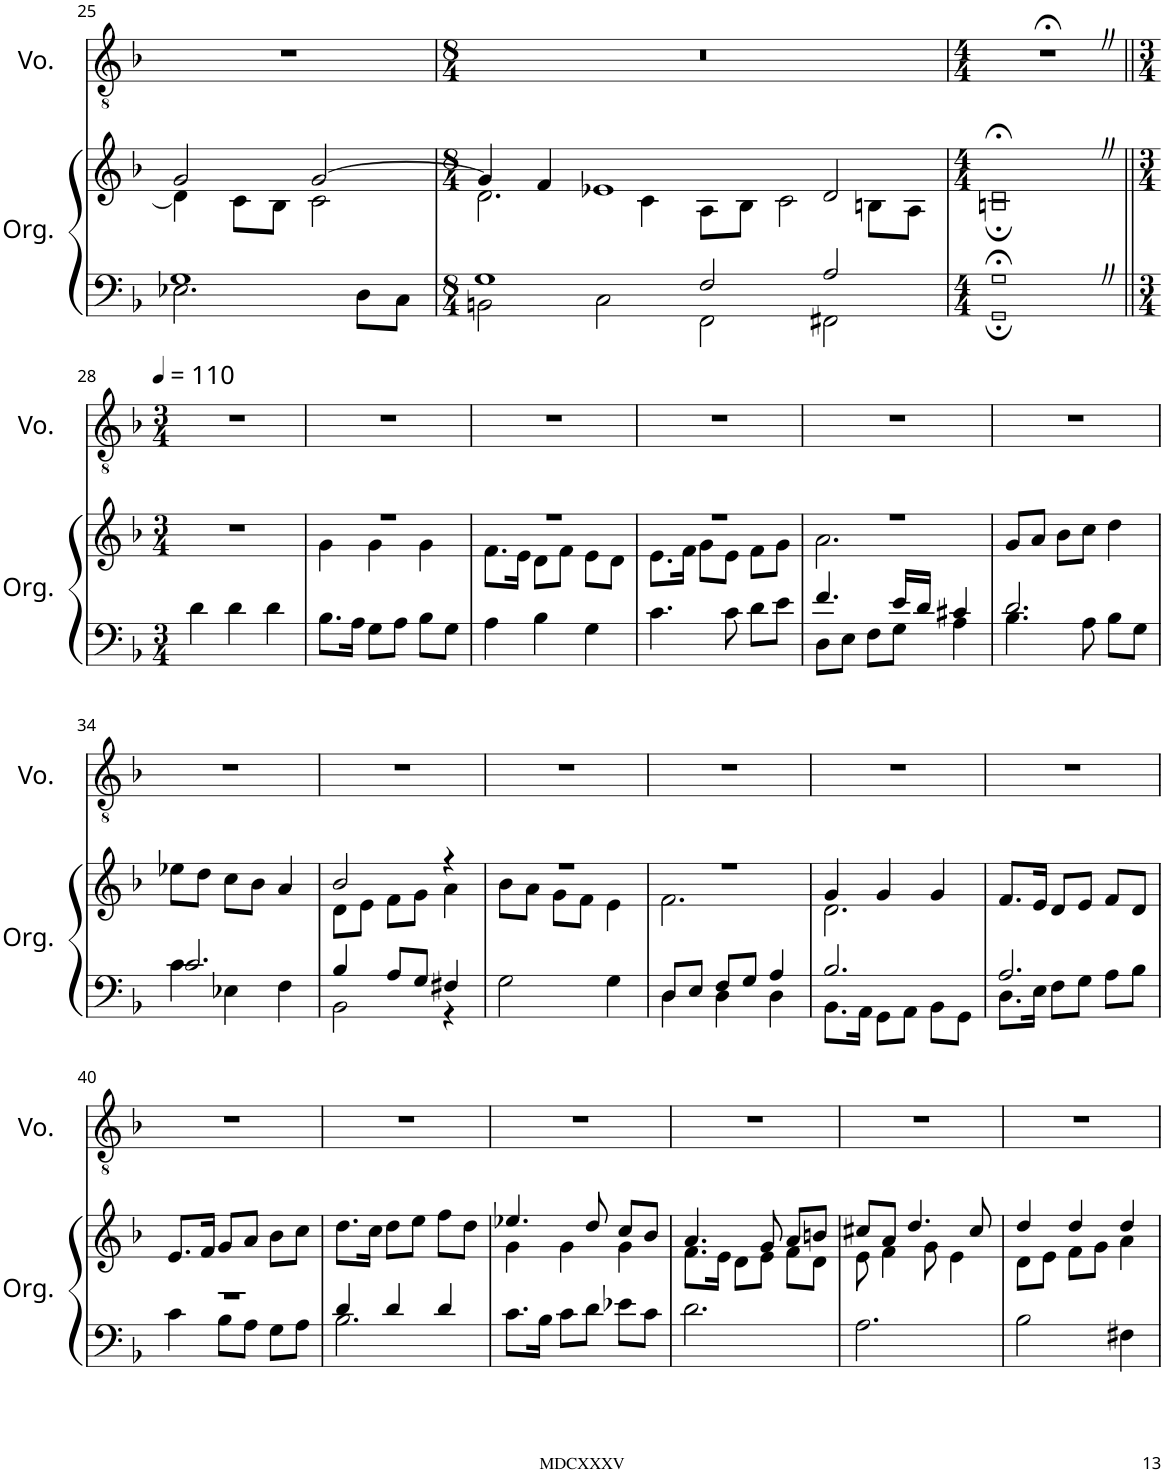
**kern	**kern	**kern
*part2	*part2	*part1
*staff3	*staff2	*staff1
*I"Organ	*	*I"Voice
*I'Org.	*	*I'Vo.
!!LO:PB:g=z
*clefF4	*clefG2	*clefGv2
*k[b-]	*k[b-]	*k[b-]
*M4/4	*M4/4	*M4/4
=25	=25	=25
*^	*^	*
1G	2.E-X\	2g/	4d\]	1r
.	.	.	8c\L	.
.	.	.	8B-\J	.
.	.	[2g/	2c\	.
.	8D\L	.	.	.
.	8C\J	.	.	.
=26	=26	=26	=26	=26
*M8/4	*	*M8/4	*	*M8/4
1G	2BBn\	4g/]	2.d\	0r
.	.	4f/	.	.
.	2C\	1e-X	.	.
.	.	.	4c\	.
2F/	2FF\	.	8A\L	.
.	.	.	8B-\J	.
.	.	.	2c\	.
2A/	2FF#X\	2d/	.	.
.	.	.	8Bn\L	.
.	.	.	8A\J	.
=27	=27	=27	=27	=27
*M4/4	*	*M4/4	*	*M4/4
1G;<Z	1GG;	1d;<Z	1Bn;	1r;<
*v	*v	*	*	*
*	*v	*v	*
!!LO:LB:g=z
=28||	=28||	=28||
*M3/4	*M3/4	*M3/4
*	*	*MM110
4d\	2.r	2.r
4d\	.	.
4d\	.	.
=29	=29	=29
*	*^	*
8.B-\L	2.r	4g\	2.r
16A\Jk	.	.	.
8G\L	.	4g\	.
8A\J	.	.	.
8B-\L	.	4g\	.
8G\J	.	.	.
=30	=30	=30	=30
4A\	2.r	8.f\L	2.r
.	.	16e\Jk	.
4B-\	.	8d\L	.
.	.	8f\J	.
4G\	.	8e\L	.
.	.	8d\J	.
=31	=31	=31	=31
4.c\	2.r	8.e\L	2.r
.	.	16f\Jk	.
.	.	8g\L	.
8c\	.	8e\J	.
8d\L	.	8f\L	.
8e\J	.	8g\J	.
=32	=32	=32	=32
*^	*	*	*
4.f/	8D\L	2.r	2.a\	2.r
.	8E\J	.	.	.
.	8F\L	.	.	.
16e/LL	8G\J	.	.	.
16d/JJ	.	.	.	.
4c#X/	4A\	.	.	.
*	*	*v	*v	*
=33	=33	=33	=33
2.d/	4.B-\	8g/L	2.r
.	.	8a/J	.
.	.	8b-\L	.
.	8A\	8cc\J	.
.	8B-\L	4dd\	.
.	8G\J	.	.
!!LO:LB:g=z
=34	=34	=34	=34
2.c/	4c\	8ee-X\L	2.r
.	.	8dd\J	.
.	4E-X\	8cc\L	.
.	.	8b-\J	.
.	4F\	4a/	.
=35	=35	=35	=35
*	*	*^	*
4B-/	2BB-\	2b-/	8d\L	2.r
.	.	.	8e\J	.
8A/L	.	.	8f\L	.
8G/J	.	.	8g\J	.
4F#X/	4r	4r	4a\	.
*v	*v	*	*	*
=36	=36	=36	=36
2G\	2.r	8b-\L	2.r
.	.	8a\J	.
.	.	8g\L	.
.	.	8f\J	.
4G\	.	4e\	.
=37	=37	=37	=37
*^	*	*	*
8D/L	4D\	2.r	2.f\	2.r
8E/J	.	.	.	.
8F/L	4D\	.	.	.
8G/J	.	.	.	.
4A/	4D\	.	.	.
=38	=38	=38	=38	=38
2.B-/	8.BB-\L	4g/	2.d\	2.r
.	16AA\Jk	.	.	.
.	8GG\L	4g/	.	.
.	8AA\J	.	.	.
.	8BB-\L	4g/	.	.
.	8GG\J	.	.	.
*	*	*v	*v	*
=39	=39	=39	=39
2.A/	8.D\L	8.f/L	2.r
.	16E\Jk	16e/Jk	.
.	8F\L	8d/L	.
.	8G\J	8e/J	.
.	8A\L	8f/L	.
.	8B-\J	8d/J	.
!!LO:LB:g=z
=40	=40	=40	=40
2.r	4c\	8.e/L	2.r
.	.	16f/Jk	.
.	8B-\L	8g/L	.
.	8A\J	8a/J	.
.	8G\L	8b-\L	.
.	8A\J	8cc\J	.
=41	=41	=41	=41
4d/	2.B-\	8.dd\L	2.r
.	.	16cc\Jk	.
4d/	.	8dd\L	.
.	.	8ee\J	.
4d/	.	8ff\L	.
.	.	8dd\J	.
*v	*v	*	*
=42	=42	=42
*	*^	*
8.c\L	4.ee-X/	4g\	2.r
16B-\Jk	.	.	.
8c\L	.	4g\	.
8d\J	8dd/	.	.
8e-X\L	8cc/L	4g\	.
8c\J	8b-/J	.	.
=43	=43	=43	=43
2.d\	4.a/	8.f\L	2.r
.	.	16e\Jk	.
.	.	8d\L	.
.	8g/	8e\J	.
.	8a/L	8f\L	.
.	8bn/J	8d\J	.
=44	=44	=44	=44
2.A\	8cc#X/L	8e\	2.r
.	8a/J	4f\	.
.	4.dd/	.	.
.	.	8g\	.
.	.	4e\	.
.	8cc#/	.	.
=45	=45	=45	=45
2B-\	4dd/	8d\L	2.r
.	.	8e\J	.
.	4dd/	8f\L	.
.	.	8g\J	.
4F#X\	4dd/	4a\	.
*	*v	*v	*
=	=	=
*-	*-	*-
